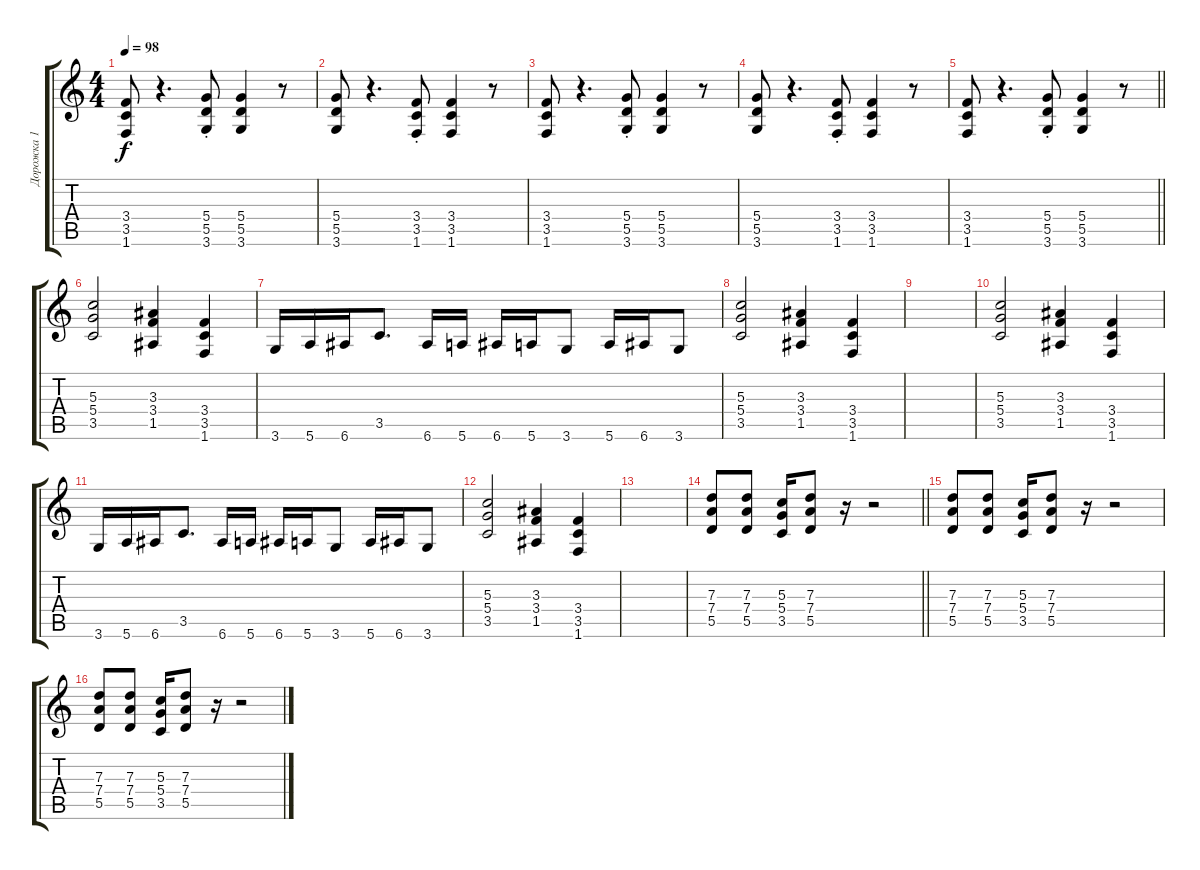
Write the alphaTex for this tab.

\track ("Дорожка 1" "Дорожка 1") {instrument distortionguitar}
\staff {score tabs}
\tuning (E4 B3 G3 D3 A2 E2) {hide}
\ts (4 4)
\tempo 98
\clef g2
\ks c
(3.4 3.5 1.6).8{dy f} r.4{d} (5.4{st} 5.5{st} 3.6{st}).8 (5.4 5.5 3.6).4 r.8 |
(5.4 5.5 3.6).8 r.4{d} (3.4{st} 3.5{st} 1.6{st}).8 (3.4 3.5 1.6).4 r.8 |
(3.4 3.5 1.6).8 r.4{d} (5.4{st} 5.5{st} 3.6{st}).8 (5.4 5.5 3.6).4 r.8 |
(5.4 5.5 3.6).8 r.4{d} (3.4{st} 3.5{st} 1.6{st}).8 (3.4 3.5 1.6).4 r.8 |
\barLineRight lightlight
(3.4 3.5 1.6).8 r.4{d} (5.4{st} 5.5{st} 3.6{st}).8 (5.4 5.5 3.6).4 r.8 |
(5.3 5.4 3.5).2 (3.3 3.4 1.5).4 (3.4 3.5 1.6).4 |
3.6.16 5.6.16 6.6.16 3.5.8{d} 6.6.16 5.6.16 6.6.16 5.6.16 3.6.8 5.6.16 6.6.16 3.6.8 |
(5.3 5.4 3.5).2 (3.3 3.4 1.5).4 (3.4 3.5 1.6).4 |
|
(5.3 5.4 3.5).2 (3.3 3.4 1.5).4 (3.4 3.5 1.6).4 |
3.6.16 5.6.16 6.6.16 3.5.8{d} 6.6.16 5.6.16 6.6.16 5.6.16 3.6.8 5.6.16 6.6.16 3.6.8 |
(5.3 5.4 3.5).2 (3.3 3.4 1.5).4 (3.4 3.5 1.6).4 |
|
\barLineRight lightlight
(7.3 7.4 5.5).8 (7.3 7.4 5.5).8 (5.3 5.4 3.5).16 (7.3 7.4 5.5).8 r.16 r.2 |
(7.3 7.4 5.5).8 (7.3 7.4 5.5).8 (5.3 5.4 3.5).16 (7.3 7.4 5.5).8 r.16 r.2 |
(7.3 7.4 5.5).8 (7.3 7.4 5.5).8 (5.3 5.4 3.5).16 (7.3 7.4 5.5).8 r.16 r.2
